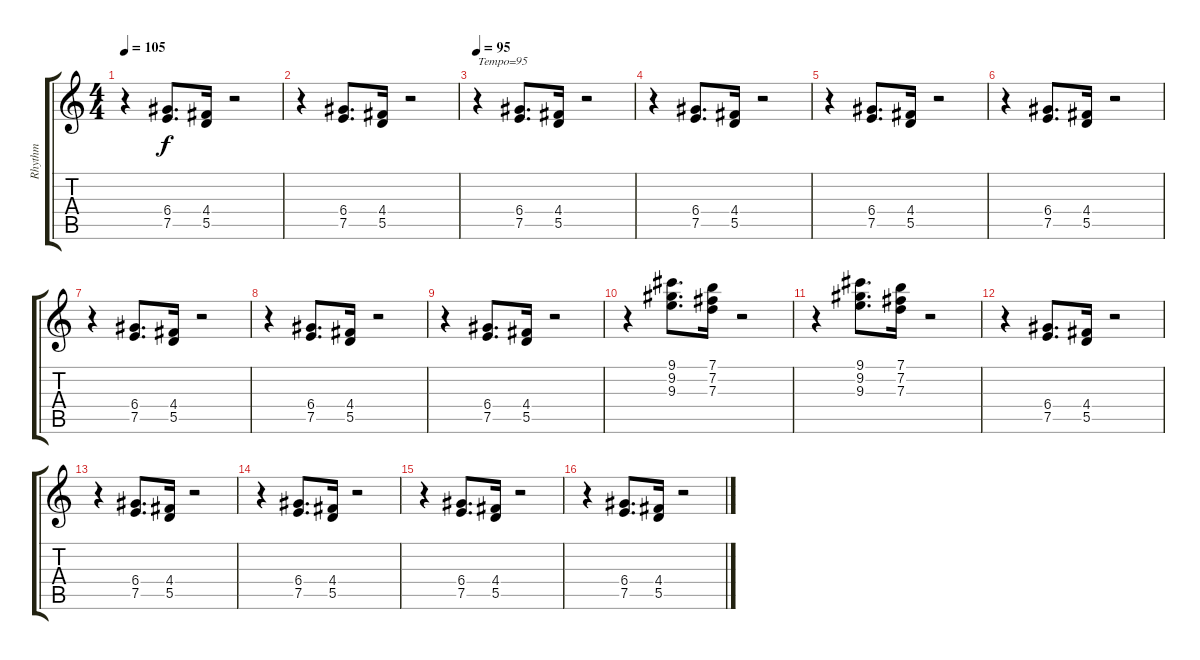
\track ("Rhythm" "Rhythm") {instrument electricguitarjazz}
\staff {score tabs}
\tuning (E4 B3 G3 D3 A2 E2) {hide}
\ts (4 4)
\tempo 105
\clef g2
\ks c
r.4{dy f} (6.4 7.5).8{d} (4.4 5.5).16 r.2 |
r.4 (6.4 7.5).8{d} (4.4 5.5).16 r.2 |
\tempo 95
r.4{txt "Tempo=95"} (6.4 7.5).8{d} (4.4 5.5).16 r.2 |
r.4 (6.4 7.5).8{d} (4.4 5.5).16 r.2 |
r.4 (6.4 7.5).8{d} (4.4 5.5).16 r.2 |
r.4 (6.4 7.5).8{d} (4.4 5.5).16 r.2 |
r.4 (6.4 7.5).8{d} (4.4 5.5).16 r.2 |
r.4 (6.4 7.5).8{d} (4.4 5.5).16 r.2 |
r.4 (6.4 7.5).8{d} (4.4 5.5).16 r.2 |
r.4 (9.1 9.2 9.3).8{d} (7.1 7.2 7.3).16 r.2 |
r.4 (9.1 9.2 9.3).8{d} (7.1 7.2 7.3).16 r.2 |
r.4 (6.4 7.5).8{d} (4.4 5.5).16 r.2 |
r.4 (6.4 7.5).8{d} (4.4 5.5).16 r.2 |
r.4 (6.4 7.5).8{d} (4.4 5.5).16 r.2 |
r.4 (6.4 7.5).8{d} (4.4 5.5).16 r.2 |
r.4 (6.4 7.5).8{d} (4.4 5.5).16 r.2
